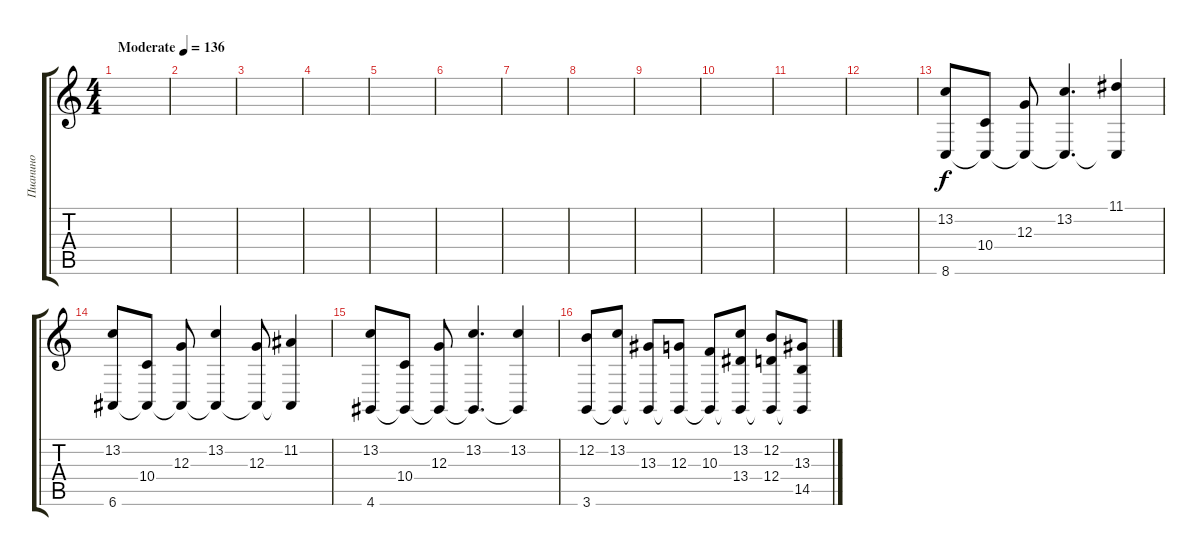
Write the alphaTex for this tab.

\track ("Пианино" "Пианино") {instrument electricpiano1}
\staff {score tabs}
\tuning (E4 B3 G3 D3 A2 E2) {hide}
\ts (4 4)
\tempo (136 "Moderate")
\clef g2
\ks c
|
|
|
|
|
|
|
|
|
|
|
|
(13.2 8.6).8 (10.4 8.6{t}).8 (12.3 8.6{t}).8 (13.2 8.6{t}).4{d} (11.1 8.6{t}).4 |
(13.2 6.6).8 (10.4 6.6{t}).8 (12.3 6.6{t}).8 (13.2 6.6{t}).4 (12.3 6.6{t}).8 (11.2 6.6{t}).4 |
(13.2 4.6).8 (10.4 4.6{t}).8 (12.3 4.6{t}).8 (13.2 4.6{t}).4{d} (13.2 4.6{t}).4 |
(12.2 3.6).8 (13.2 3.6{t}).8 (13.3 3.6{t}).8 (12.3 3.6{t}).8 (10.3 3.6{t}).8 (13.2 13.4 3.6{t}).8 (12.2 12.4 3.6{t}).8 (13.3 14.5 3.6{t}).8
